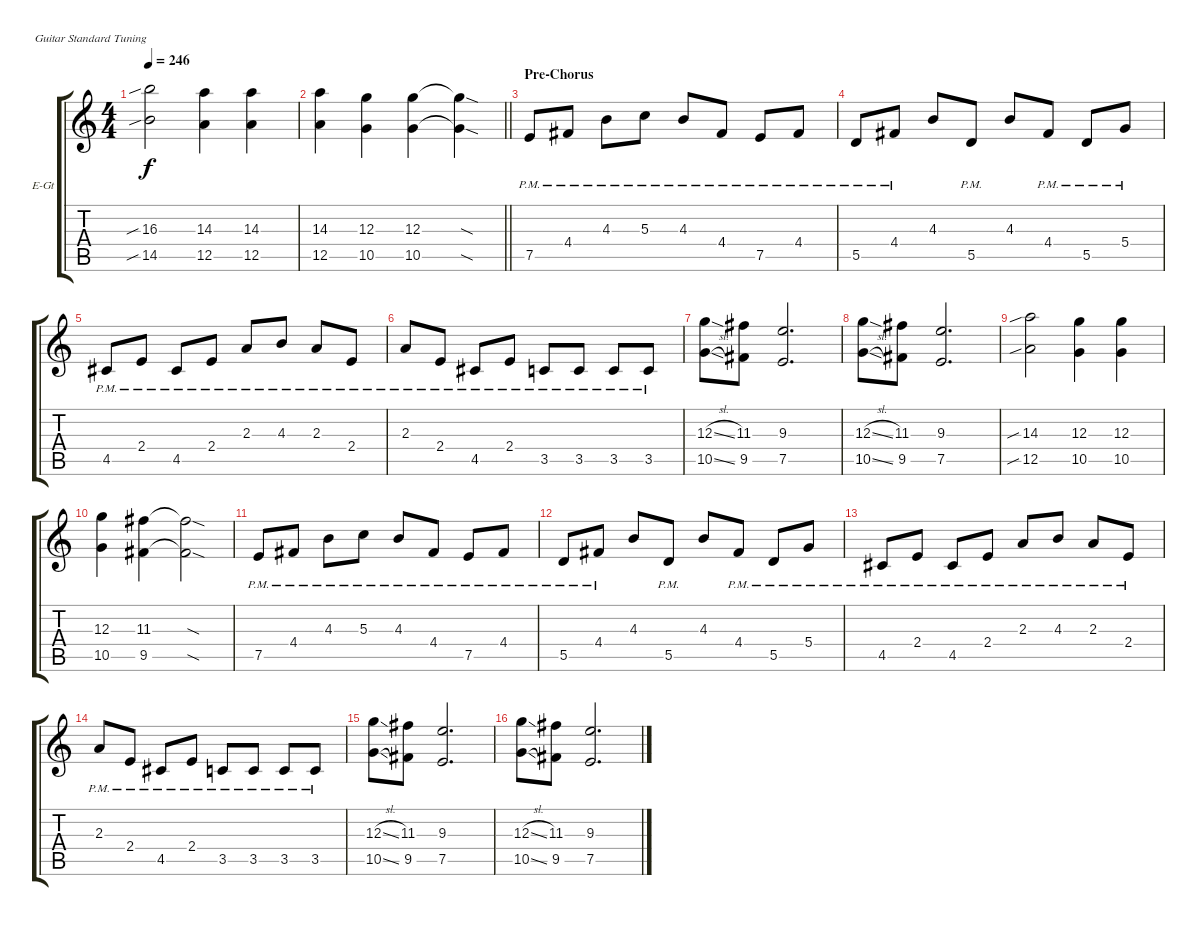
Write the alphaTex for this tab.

\bracketExtendMode groupsimilarinstruments
\firstSystemTrackNameOrientation horizontal
\otherSystemsTrackNameOrientation horizontal
\track ("Gtr. 2 - Jason" "E-Gt") {instrument distortionguitar}
\staff {score tabs}
\tuning (E4 B3 G3 D3 A2 E2)
\ts (4 4)
\tempo 246
\clef g2
\ks c
(16.3{sib} 14.5{sib}).2{dy f} (14.3 12.5).4 (14.3 12.5).4 |
\barLineRight lightlight
(14.3 12.5).4 (12.3 10.5).4 (12.3 10.5).4 (12.3{sod t} 10.5{sod t}).4 |
\section ("" "Pre-Chorus")
7.5{pm}.8 4.4{pm}.8 4.3{pm}.8 5.3{pm}.8 4.3{pm}.8 4.4{pm}.8 7.5{pm}.8 4.4{pm}.8 |
5.5{pm}.8 4.4{pm}.8 4.3.8 5.5{pm}.8 4.3.8 4.4{pm}.8 5.5{pm}.8 5.4{pm}.8 |
4.5{pm}.8 2.4{pm}.8 4.5{pm}.8 2.4{pm}.8 2.3{pm}.8 4.3{pm}.8 2.3{pm}.8 2.4{pm}.8 |
2.3{pm}.8 2.4{pm}.8 4.5{pm}.8 2.4{pm}.8 3.5{pm}.8 3.5{pm}.8 3.5{pm}.8 3.5{pm}.8 |
(12.3{sl} 10.5{sl}).8 (11.3 9.5).8 (9.3 7.5).2{d} |
(12.3{sl} 10.5{sl}).8 (11.3 9.5).8 (9.3 7.5).2{d} |
(14.3{sib} 12.5{sib}).2 (12.3 10.5).4 (12.3 10.5).4 |
(12.3 10.5).4 (11.3 9.5).4 (11.3{sod t} 9.5{sod t}).2 |
7.5{pm}.8 4.4{pm}.8 4.3{pm}.8 5.3{pm}.8 4.3{pm}.8 4.4{pm}.8 7.5{pm}.8 4.4{pm}.8 |
5.5{pm}.8 4.4{pm}.8 4.3.8 5.5{pm}.8 4.3.8 4.4{pm}.8 5.5{pm}.8 5.4{pm}.8 |
4.5{pm}.8 2.4{pm}.8 4.5{pm}.8 2.4{pm}.8 2.3{pm}.8 4.3{pm}.8 2.3{pm}.8 2.4{pm}.8 |
2.3{pm}.8 2.4{pm}.8 4.5{pm}.8 2.4{pm}.8 3.5{pm}.8 3.5{pm}.8 3.5{pm}.8 3.5{pm}.8 |
(12.3{sl} 10.5{sl}).8 (11.3 9.5).8 (9.3 7.5).2{d} |
(12.3{sl} 10.5{sl}).8 (11.3 9.5).8 (9.3 7.5).2{d}
